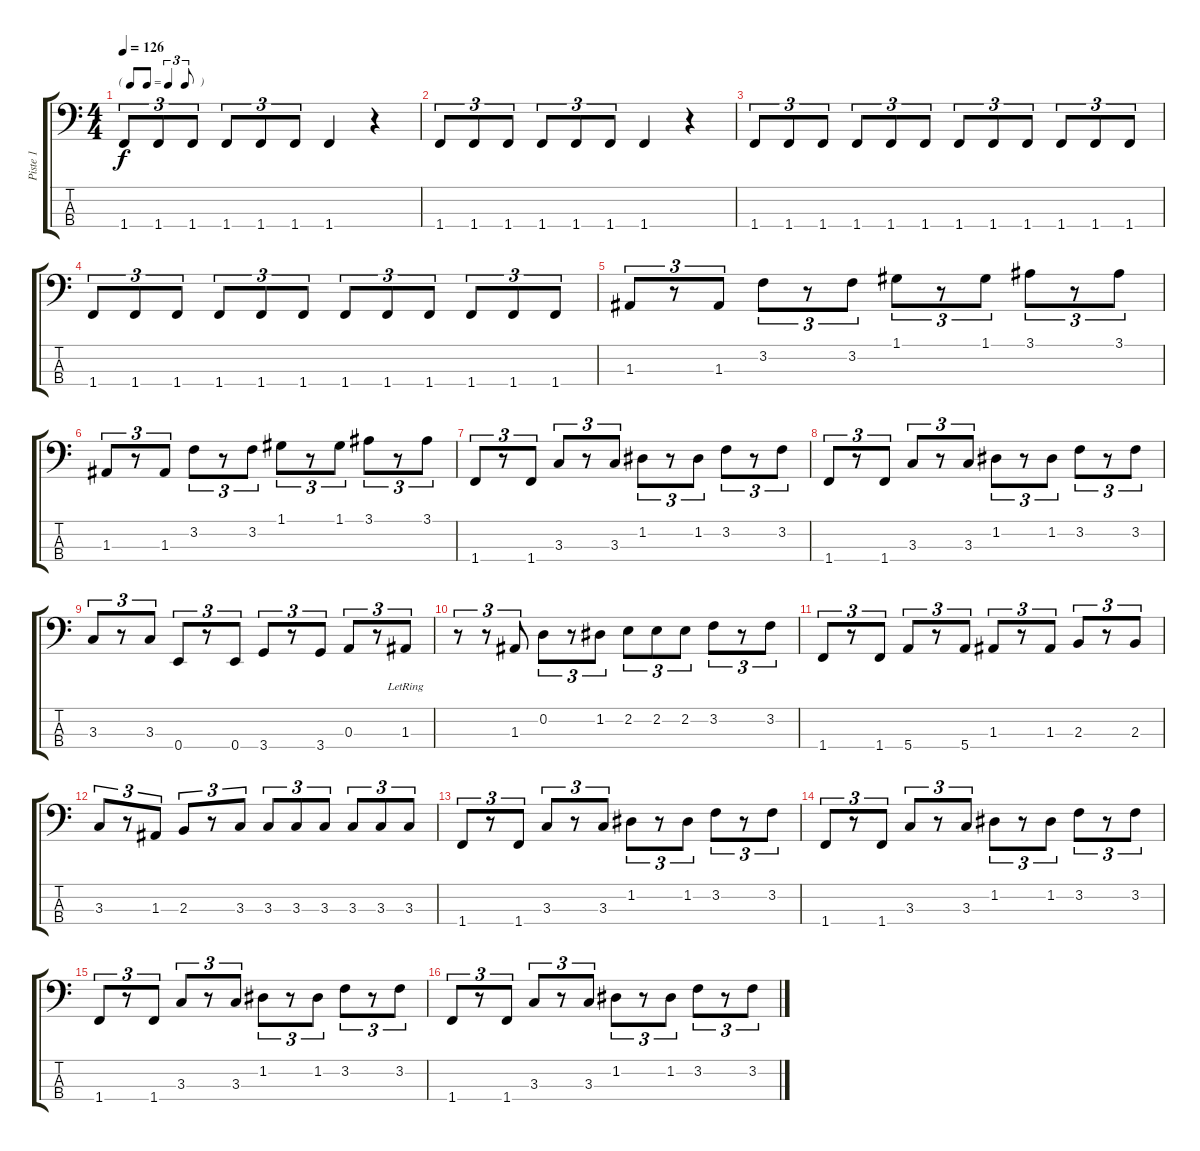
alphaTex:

\track ("Piste 1" "Piste 1") {instrument electricbassfinger}
\staff {score tabs}
\tuning (G2 D2 A1 E1) {hide}
\ts (4 4)
\tf triplet8th
\tempo 126
\clef f4
\ks c
1.4.8{tu (3 2) dy f instrument electricbassfinger} 1.4.8{tu (3 2)} 1.4.8{tu (3 2)} 1.4.8{tu (3 2)} 1.4.8{tu (3 2)} 1.4.8{tu (3 2)} 1.4.4 r.4 |
1.4.8{tu (3 2)} 1.4.8{tu (3 2)} 1.4.8{tu (3 2)} 1.4.8{tu (3 2)} 1.4.8{tu (3 2)} 1.4.8{tu (3 2)} 1.4.4 r.4 |
1.4.8{tu (3 2)} 1.4.8{tu (3 2)} 1.4.8{tu (3 2)} 1.4.8{tu (3 2)} 1.4.8{tu (3 2)} 1.4.8{tu (3 2)} 1.4.8{tu (3 2)} 1.4.8{tu (3 2)} 1.4.8{tu (3 2)} 1.4.8{tu (3 2)} 1.4.8{tu (3 2)} 1.4.8{tu (3 2)} |
1.4.8{tu (3 2)} 1.4.8{tu (3 2)} 1.4.8{tu (3 2)} 1.4.8{tu (3 2)} 1.4.8{tu (3 2)} 1.4.8{tu (3 2)} 1.4.8{tu (3 2)} 1.4.8{tu (3 2)} 1.4.8{tu (3 2)} 1.4.8{tu (3 2)} 1.4.8{tu (3 2)} 1.4.8{tu (3 2)} |
1.3.8{tu (3 2)} r.8{tu (3 2)} 1.3.8{tu (3 2)} 3.2.8{tu (3 2)} r.8{tu (3 2)} 3.2.8{tu (3 2)} 1.1.8{tu (3 2)} r.8{tu (3 2)} 1.1.8{tu (3 2)} 3.1.8{tu (3 2)} r.8{tu (3 2)} 3.1.8{tu (3 2)} |
1.3.8{tu (3 2)} r.8{tu (3 2)} 1.3.8{tu (3 2)} 3.2.8{tu (3 2)} r.8{tu (3 2)} 3.2.8{tu (3 2)} 1.1.8{tu (3 2)} r.8{tu (3 2)} 1.1.8{tu (3 2)} 3.1.8{tu (3 2)} r.8{tu (3 2)} 3.1.8{tu (3 2)} |
1.4.8{tu (3 2)} r.8{tu (3 2)} 1.4.8{tu (3 2)} 3.3.8{tu (3 2)} r.8{tu (3 2)} 3.3.8{tu (3 2)} 1.2.8{tu (3 2)} r.8{tu (3 2)} 1.2.8{tu (3 2)} 3.2.8{tu (3 2)} r.8{tu (3 2)} 3.2.8{tu (3 2)} |
1.4.8{tu (3 2)} r.8{tu (3 2)} 1.4.8{tu (3 2)} 3.3.8{tu (3 2)} r.8{tu (3 2)} 3.3.8{tu (3 2)} 1.2.8{tu (3 2)} r.8{tu (3 2)} 1.2.8{tu (3 2)} 3.2.8{tu (3 2)} r.8{tu (3 2)} 3.2.8{tu (3 2)} |
3.3.8{tu (3 2)} r.8{tu (3 2)} 3.3.8{tu (3 2)} 0.4.8{tu (3 2)} r.8{tu (3 2)} 0.4.8{tu (3 2)} 3.4.8{tu (3 2)} r.8{tu (3 2)} 3.4.8{tu (3 2)} 0.3.8{tu (3 2)} r.8{tu (3 2)} 1.3{lr}.8{tu (3 2)} |
r.8{tu (3 2)} r.8{tu (3 2)} 1.3.8{tu (3 2)} 0.2.8{tu (3 2)} r.8{tu (3 2)} 1.2.8{tu (3 2)} 2.2.8{tu (3 2)} 2.2.8{tu (3 2)} 2.2.8{tu (3 2)} 3.2.8{tu (3 2)} r.8{tu (3 2)} 3.2.8{tu (3 2)} |
1.4.8{tu (3 2)} r.8{tu (3 2)} 1.4.8{tu (3 2)} 5.4.8{tu (3 2)} r.8{tu (3 2)} 5.4.8{tu (3 2)} 1.3.8{tu (3 2)} r.8{tu (3 2)} 1.3.8{tu (3 2)} 2.3.8{tu (3 2)} r.8{tu (3 2)} 2.3.8{tu (3 2)} |
3.3.8{tu (3 2)} r.8{tu (3 2)} 1.3.8{tu (3 2)} 2.3.8{tu (3 2)} r.8{tu (3 2)} 3.3.8{tu (3 2)} 3.3.8{tu (3 2)} 3.3.8{tu (3 2)} 3.3.8{tu (3 2)} 3.3.8{tu (3 2)} 3.3.8{tu (3 2)} 3.3.8{tu (3 2)} |
1.4.8{tu (3 2)} r.8{tu (3 2)} 1.4.8{tu (3 2)} 3.3.8{tu (3 2)} r.8{tu (3 2)} 3.3.8{tu (3 2)} 1.2.8{tu (3 2)} r.8{tu (3 2)} 1.2.8{tu (3 2)} 3.2.8{tu (3 2)} r.8{tu (3 2)} 3.2.8{tu (3 2)} |
1.4.8{tu (3 2)} r.8{tu (3 2)} 1.4.8{tu (3 2)} 3.3.8{tu (3 2)} r.8{tu (3 2)} 3.3.8{tu (3 2)} 1.2.8{tu (3 2)} r.8{tu (3 2)} 1.2.8{tu (3 2)} 3.2.8{tu (3 2)} r.8{tu (3 2)} 3.2.8{tu (3 2)} |
1.4.8{tu (3 2)} r.8{tu (3 2)} 1.4.8{tu (3 2)} 3.3.8{tu (3 2)} r.8{tu (3 2)} 3.3.8{tu (3 2)} 1.2.8{tu (3 2)} r.8{tu (3 2)} 1.2.8{tu (3 2)} 3.2.8{tu (3 2)} r.8{tu (3 2)} 3.2.8{tu (3 2)} |
1.4.8{tu (3 2)} r.8{tu (3 2)} 1.4.8{tu (3 2)} 3.3.8{tu (3 2)} r.8{tu (3 2)} 3.3.8{tu (3 2)} 1.2.8{tu (3 2)} r.8{tu (3 2)} 1.2.8{tu (3 2)} 3.2.8{tu (3 2)} r.8{tu (3 2)} 3.2.8{tu (3 2)}
